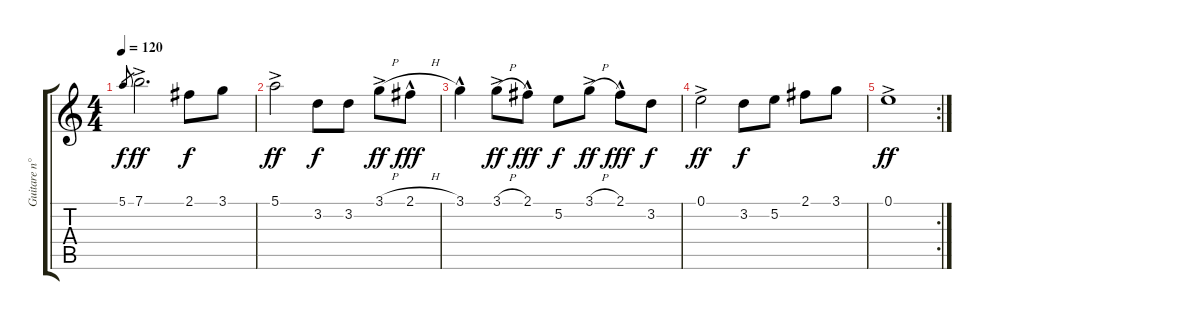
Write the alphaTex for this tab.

\track ("Guitare n°3" "Guitare n°") {instrument electricguitarjazz}
\staff {score tabs}
\tuning (E4 B3 G3 D3 A2 E2) {hide}
\ts (4 4)
\tempo 120
\clef g2
\ks c
5.1.8{gr dy f} 7.1{ac}.2{d dy ff} 2.1.8{dy f} 3.1.8 |
5.1{ac}.2{dy ff} 3.2.8{dy f} 3.2.8 3.1{h ac}.8{dy ff} 2.1{h hac}.8{dy fff} |
3.1{hac}.4 3.1{h ac}.8{dy ff} 2.1{hac}.8{dy fff} 5.2.8{dy f} 3.1{h ac}.8{dy ff} 2.1{hac}.8{dy fff} 3.2.8{dy f} |
0.1{ac}.2{dy ff} 3.2.8{dy f} 5.2.8 2.1.8 3.1.8 |
\rc 2
0.1{ac}.1{dy ff}
